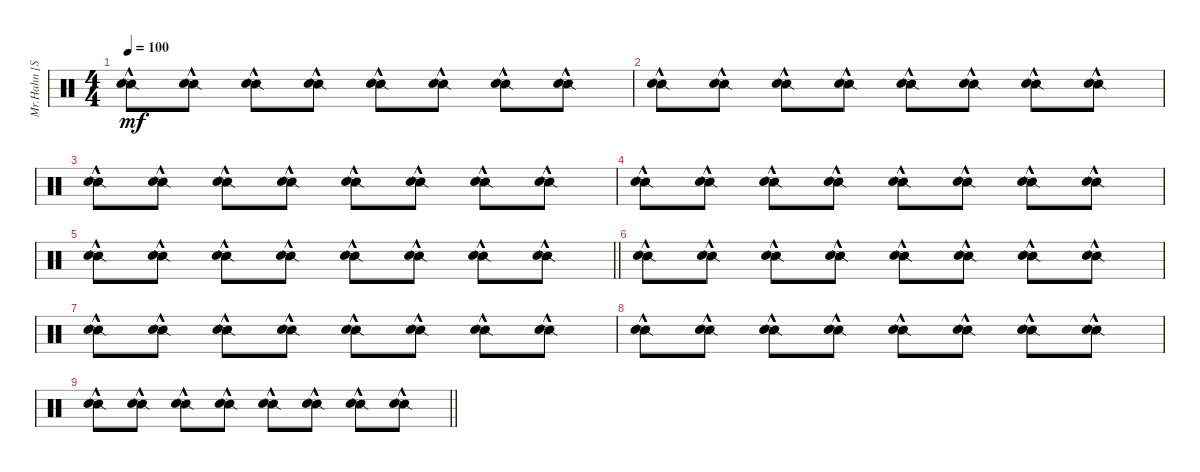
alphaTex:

\track ("Mr.Hahn [Sampler4]" "Mr.Hahn [S") {instrument percussion}
\staff {score}
\articulation defaults
\ts (4 4)
\tempo 100
\clef neutral
\ks c
("Snare (side stick) 2"{hac} "Hand Clap (hit)"{hac}).8{dy mf} ("Snare (side stick) 2"{hac} "Hand Clap (hit)"{hac}).8 ("Snare (side stick) 2"{hac} "Hand Clap (hit)"{hac}).8 ("Snare (side stick) 2"{hac} "Hand Clap (hit)"{hac}).8 ("Snare (side stick) 2"{hac} "Hand Clap (hit)"{hac}).8 ("Snare (side stick) 2"{hac} "Hand Clap (hit)"{hac}).8 ("Snare (side stick) 2"{hac} "Hand Clap (hit)"{hac}).8 ("Snare (side stick) 2"{hac} "Hand Clap (hit)"{hac}).8 |
("Snare (side stick) 2"{hac} "Hand Clap (hit)"{hac}).8 ("Snare (side stick) 2"{hac} "Hand Clap (hit)"{hac}).8 ("Snare (side stick) 2"{hac} "Hand Clap (hit)"{hac}).8 ("Snare (side stick) 2"{hac} "Hand Clap (hit)"{hac}).8 ("Snare (side stick) 2"{hac} "Hand Clap (hit)"{hac}).8 ("Snare (side stick) 2"{hac} "Hand Clap (hit)"{hac}).8 ("Snare (side stick) 2"{hac} "Hand Clap (hit)"{hac}).8 ("Snare (side stick) 2"{hac} "Hand Clap (hit)"{hac}).8 |
("Snare (side stick) 2"{hac} "Hand Clap (hit)"{hac}).8 ("Snare (side stick) 2"{hac} "Hand Clap (hit)"{hac}).8 ("Snare (side stick) 2"{hac} "Hand Clap (hit)"{hac}).8 ("Snare (side stick) 2"{hac} "Hand Clap (hit)"{hac}).8 ("Snare (side stick) 2"{hac} "Hand Clap (hit)"{hac}).8 ("Snare (side stick) 2"{hac} "Hand Clap (hit)"{hac}).8 ("Snare (side stick) 2"{hac} "Hand Clap (hit)"{hac}).8 ("Snare (side stick) 2"{hac} "Hand Clap (hit)"{hac}).8 |
("Snare (side stick) 2"{hac} "Hand Clap (hit)"{hac}).8 ("Snare (side stick) 2"{hac} "Hand Clap (hit)"{hac}).8 ("Snare (side stick) 2"{hac} "Hand Clap (hit)"{hac}).8 ("Snare (side stick) 2"{hac} "Hand Clap (hit)"{hac}).8 ("Snare (side stick) 2"{hac} "Hand Clap (hit)"{hac}).8 ("Snare (side stick) 2"{hac} "Hand Clap (hit)"{hac}).8 ("Snare (side stick) 2"{hac} "Hand Clap (hit)"{hac}).8 ("Snare (side stick) 2"{hac} "Hand Clap (hit)"{hac}).8 |
\barLineRight lightlight
("Snare (side stick) 2"{hac} "Hand Clap (hit)"{hac}).8 ("Snare (side stick) 2"{hac} "Hand Clap (hit)"{hac}).8 ("Snare (side stick) 2"{hac} "Hand Clap (hit)"{hac}).8 ("Snare (side stick) 2"{hac} "Hand Clap (hit)"{hac}).8 ("Snare (side stick) 2"{hac} "Hand Clap (hit)"{hac}).8 ("Snare (side stick) 2"{hac} "Hand Clap (hit)"{hac}).8 ("Snare (side stick) 2"{hac} "Hand Clap (hit)"{hac}).8 ("Snare (side stick) 2"{hac} "Hand Clap (hit)"{hac}).8 |
("Snare (side stick) 2"{hac} "Hand Clap (hit)"{hac}).8 ("Snare (side stick) 2"{hac} "Hand Clap (hit)"{hac}).8 ("Snare (side stick) 2"{hac} "Hand Clap (hit)"{hac}).8 ("Snare (side stick) 2"{hac} "Hand Clap (hit)"{hac}).8 ("Snare (side stick) 2"{hac} "Hand Clap (hit)"{hac}).8 ("Snare (side stick) 2"{hac} "Hand Clap (hit)"{hac}).8 ("Snare (side stick) 2"{hac} "Hand Clap (hit)"{hac}).8 ("Snare (side stick) 2"{hac} "Hand Clap (hit)"{hac}).8 |
("Snare (side stick) 2"{hac} "Hand Clap (hit)"{hac}).8 ("Snare (side stick) 2"{hac} "Hand Clap (hit)"{hac}).8 ("Snare (side stick) 2"{hac} "Hand Clap (hit)"{hac}).8 ("Snare (side stick) 2"{hac} "Hand Clap (hit)"{hac}).8 ("Snare (side stick) 2"{hac} "Hand Clap (hit)"{hac}).8 ("Snare (side stick) 2"{hac} "Hand Clap (hit)"{hac}).8 ("Snare (side stick) 2"{hac} "Hand Clap (hit)"{hac}).8 ("Snare (side stick) 2"{hac} "Hand Clap (hit)"{hac}).8 |
("Snare (side stick) 2"{hac} "Hand Clap (hit)"{hac}).8 ("Snare (side stick) 2"{hac} "Hand Clap (hit)"{hac}).8 ("Snare (side stick) 2"{hac} "Hand Clap (hit)"{hac}).8 ("Snare (side stick) 2"{hac} "Hand Clap (hit)"{hac}).8 ("Snare (side stick) 2"{hac} "Hand Clap (hit)"{hac}).8 ("Snare (side stick) 2"{hac} "Hand Clap (hit)"{hac}).8 ("Snare (side stick) 2"{hac} "Hand Clap (hit)"{hac}).8 ("Snare (side stick) 2"{hac} "Hand Clap (hit)"{hac}).8 |
\barLineRight lightlight
("Snare (side stick) 2"{hac} "Hand Clap (hit)"{hac}).8 ("Snare (side stick) 2"{hac} "Hand Clap (hit)"{hac}).8 ("Snare (side stick) 2"{hac} "Hand Clap (hit)"{hac}).8 ("Snare (side stick) 2"{hac} "Hand Clap (hit)"{hac}).8 ("Snare (side stick) 2"{hac} "Hand Clap (hit)"{hac}).8 ("Snare (side stick) 2"{hac} "Hand Clap (hit)"{hac}).8 ("Snare (side stick) 2"{hac} "Hand Clap (hit)"{hac}).8 ("Snare (side stick) 2"{hac} "Hand Clap (hit)"{hac}).8
